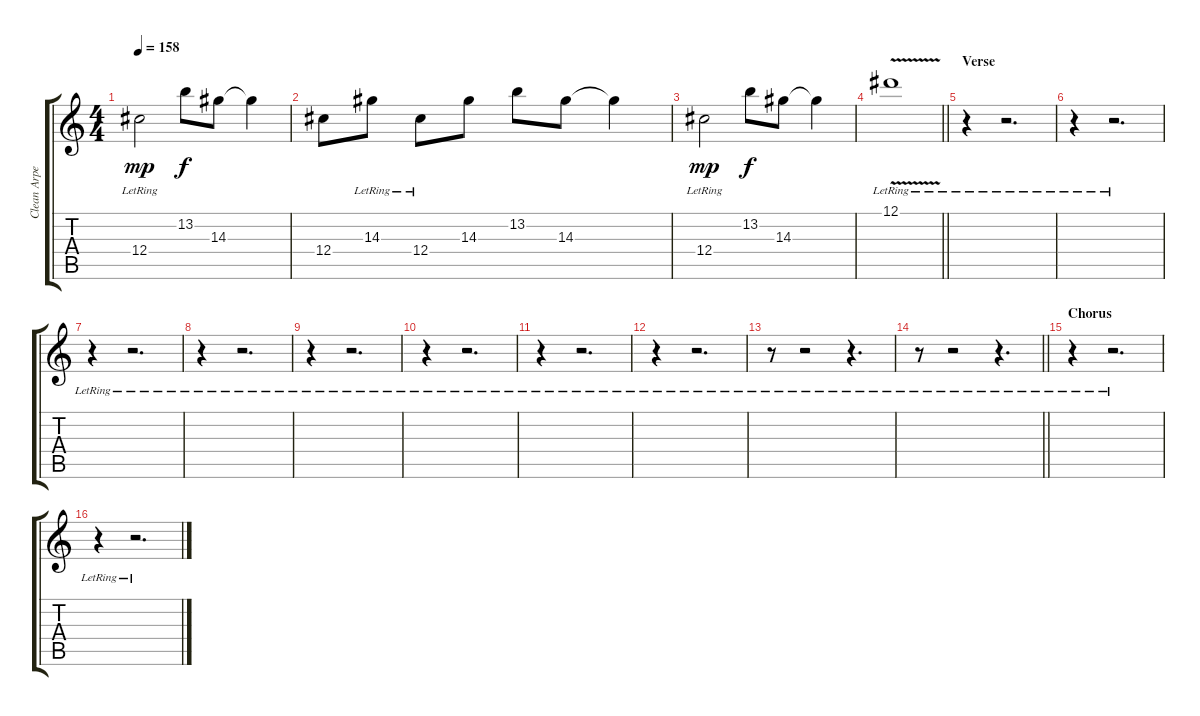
\track ("Clean Arpeggiato (Interlude)" "Clean Arpe") {instrument electricguitarclean}
\staff {score tabs}
\tuning (Eb4 Bb3 Gb3 Db3 Ab2 Db2) {hide}
\ts (4 4)
\tempo 158
\clef g2
\ks c
12.4{lr}.2{dy mp} 13.2.8{dy f} 14.3.8 14.3{t}.4 |
12.4.8 14.3{lr}.8 12.4{lr}.8 14.3.8 13.2.8 14.3.8 14.3{t}.4 |
12.4{lr}.2{dy mp} 13.2.8{dy f} 14.3.8 14.3{t}.4 |
\barLineRight lightlight
12.1{v lr}.1 |
\section ("" "Verse")
r.4 r.2{d} |
r.4 r.2{d} |
r.4 r.2{d} |
r.4 r.2{d} |
r.4 r.2{d} |
r.4 r.2{d} |
r.4 r.2{d} |
r.4 r.2{d} |
r.8 r.2 r.4{d} |
\barLineRight lightlight
r.8 r.2 r.4{d} |
\section ("" "Chorus")
r.4 r.2{d} |
r.4 r.2{d}
